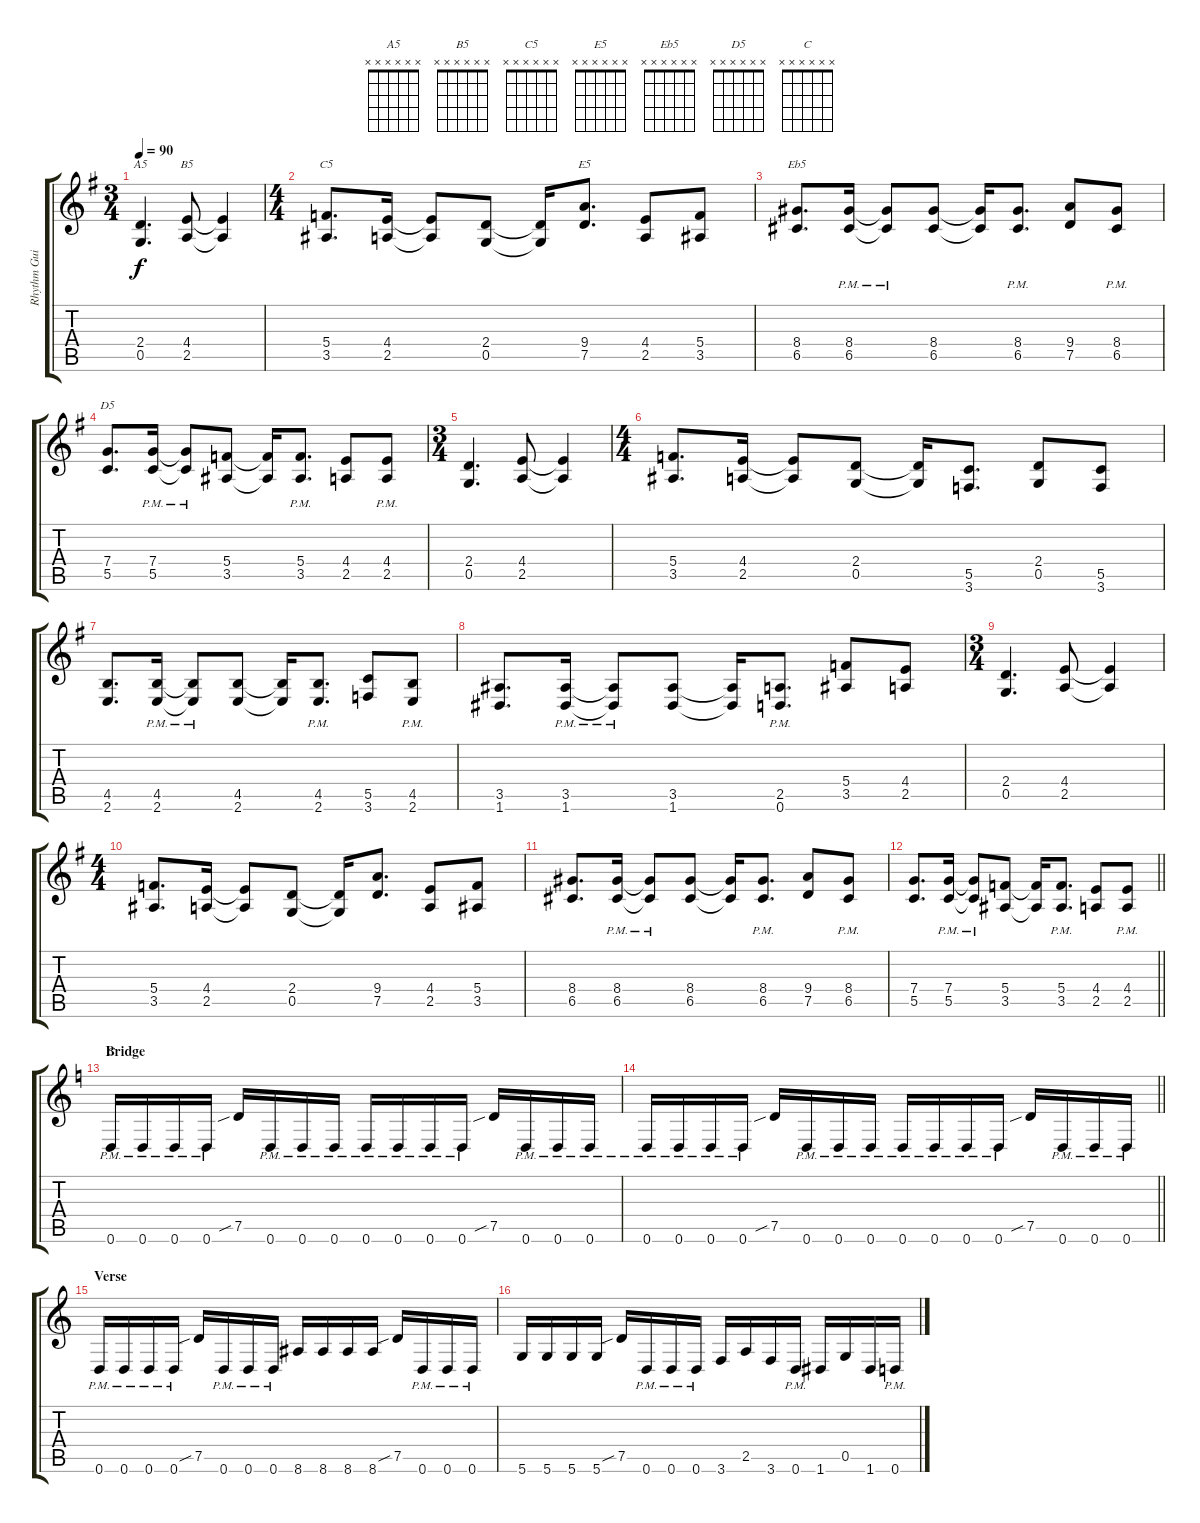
\track ("Rhythm Guitar 1" "Rhythm Gui") {instrument overdrivenguitar}
\staff {score tabs}
\tuning (D4 A3 F3 C3 G2 D2) {hide}
\chord ("A5" x x x x x x)
\chord ("B5" x x x x x x)
\chord ("C5" x x x x x x)
\chord ("E5" x x x x x x)
\chord ("Eb5" x x x x x x)
\chord ("D5" x x x x x x)
\chord ("C" x x x x x x)
\ts (3 4)
\tempo 90
\clef g2
\ks eminor
(2.4 0.5).4{d ch "A5" dy f} (4.4 2.5).8{ch "B5"} (4.4{t} 2.5{t}).4 |
\ts (4 4)
(5.4 3.5).8{d ch "C5"} (4.4 2.5).16 (4.4{t} 2.5{t}).8 (2.4 0.5).8 (2.4{t} 0.5{t}).16 (9.4 7.5).8{d ch "E5"} (4.4 2.5).8 (5.4 3.5).8 |
(8.4 6.5).8{d ch "Eb5"} (8.4{pm} 6.5{pm}).16 (8.4{pm t} 6.5{pm t}).8 (8.4 6.5).8 (8.4{t} 6.5{t}).16 (8.4{pm} 6.5{pm}).8{d} (9.4 7.5).8 (8.4{pm} 6.5{pm}).8 |
(7.4 5.5).8{d ch "D5"} (7.4{pm} 5.5{pm}).16 (7.4{pm t} 5.5{pm t}).8 (5.4 3.5).8 (5.4{t} 3.5{t}).16 (5.4{pm} 3.5{pm}).8{d} (4.4 2.5).8 (4.4{pm} 2.5{pm}).8 |
\ts (3 4)
(2.4 0.5).4{d} (4.4 2.5).8 (4.4{t} 2.5{t}).4 |
\ts (4 4)
(5.4 3.5).8{d} (4.4 2.5).16 (4.4{t} 2.5{t}).8 (2.4 0.5).8 (2.4{t} 0.5{t}).16 (5.5 3.6).8{d} (2.4 0.5).8 (5.5 3.6).8 |
(4.5 2.6).8{d} (4.5{pm} 2.6{pm}).16 (4.5{pm t} 2.6{pm t}).8 (4.5 2.6).8 (4.5{t} 2.6{t}).16 (4.5{pm} 2.6{pm}).8{d} (5.5 3.6).8 (4.5{pm} 2.6{pm}).8 |
(3.5 1.6).8{d} (3.5{pm} 1.6{pm}).16 (3.5{pm t} 1.6{pm t}).8 (3.5 1.6).8 (3.5{t} 1.6{t}).16 (2.5{pm} 0.6{pm}).8{d} (5.4 3.5).8 (4.4 2.5).8 |
\ts (3 4)
(2.4 0.5).4{d} (4.4 2.5).8 (4.4{t} 2.5{t}).4 |
\ts (4 4)
(5.4 3.5).8{d} (4.4 2.5).16 (4.4{t} 2.5{t}).8 (2.4 0.5).8 (2.4{t} 0.5{t}).16 (9.4 7.5).8{d} (4.4 2.5).8 (5.4 3.5).8 |
(8.4 6.5).8{d} (8.4{pm} 6.5{pm}).16 (8.4{pm t} 6.5{pm t}).8 (8.4 6.5).8 (8.4{t} 6.5{t}).16 (8.4{pm} 6.5{pm}).8{d} (9.4 7.5).8 (8.4{pm} 6.5{pm}).8 |
\barLineRight lightlight
(7.4 5.5).8{d} (7.4{pm} 5.5{pm}).16 (7.4{pm t} 5.5{pm t}).8 (5.4 3.5).8 (5.4{t} 3.5{t}).16 (5.4{pm} 3.5{pm}).8{d} (4.4 2.5).8 (4.4{pm} 2.5{pm}).8 |
\section ("" "Bridge")
\ks aminor
0.6{pm}.16{ch "C"} 0.6{pm}.16 0.6{pm}.16 0.6{pm}.16 7.5{sib}.16 0.6{pm}.16 0.6{pm}.16 0.6{pm}.16 0.6{pm}.16 0.6{pm}.16 0.6{pm}.16 0.6{pm}.16 7.5{sib}.16 0.6{pm}.16 0.6{pm}.16 0.6{pm}.16 |
\barLineRight lightlight
0.6{pm}.16 0.6{pm}.16 0.6{pm}.16 0.6{pm}.16 7.5{sib}.16 0.6{pm}.16 0.6{pm}.16 0.6{pm}.16 0.6{pm}.16 0.6{pm}.16 0.6{pm}.16 0.6{pm}.16 7.5{sib}.16 0.6{pm}.16 0.6{pm}.16 0.6{pm}.16 |
\section ("" "Verse")
0.6{pm}.16 0.6{pm}.16 0.6{pm}.16 0.6{pm}.16 7.5{sib}.16 0.6{pm}.16 0.6{pm}.16 0.6{pm}.16 8.6.16 8.6.16 8.6.16 8.6.16 7.5{sib}.16 0.6{pm}.16 0.6{pm}.16 0.6{pm}.16 |
5.6.16 5.6.16 5.6.16 5.6.16 7.5{sib}.16 0.6{pm}.16 0.6{pm}.16 0.6{pm}.16 3.6.16 2.5.16 3.6.16 0.6{pm}.16 1.6.16 0.5.16 1.6.16 0.6{pm}.16
